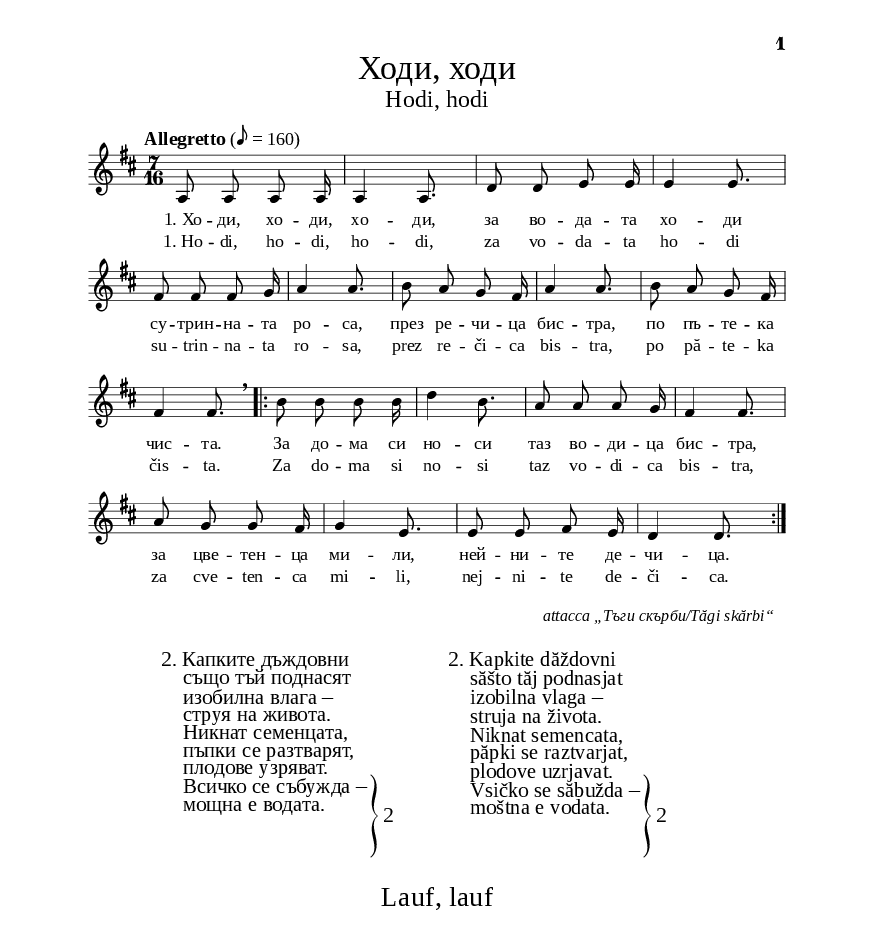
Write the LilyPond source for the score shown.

\version "2.24.3"

% include paper part and global functions
\include "include/globals.ily"

"rightBraces088" = \markup {
  \column {
    % repeat braces




    \translate #'(0 . -20.6 )
    \right-brace #40

  }
  \column {
    % repeat numbers




    \translate #'(0 . -21.5 )
    2
  }
}

\bookpart {
  \label #'ref088
  \tocItem \markup "Ходи, ходи –  Hodi, hodi"
  \include "include/bookpart-paper.ily"
  \score {
    \include "include/score-layout.ily"

    \new Voice \absolute  {
      \clef treble
      \key d \major
      \time 7/16
      \tempoFunc "Allegretto" 8 "160"
      a8 a8 a8 a16 | a4 a8. | d'8 d'8 e'8 e'16 | e'4 e'8. | \break

      fis'8 fis'8 fis'8 g'16 | a'4 a'8. | b'8 a'8 g'8 fis'16 | a'4 a'8. | b'8 a'8 g'8 fis'16 | \break

      fis'4 fis'8. \breathe | \bar ".|:" b'8 b'8 b'8 b'16| d''4 b'8. | a'8 a'8 a'8 g'16 | fis'4 fis'8. | \break

      a'8 g'8 g'8 fis'16 | g'4 e'8. | e'8 e'8 fis'8 e'16 | d'4 d'8. | \bar ":|."


    }
    \addlyrics {
      "1. Хо" -- ди, хо -- ди, хо -- ди, за во -- да -- та хо -- ди

      су -- трин -- на -- та ро -- са, през ре -- чи -- ца бис -- тра, по пъ -- те -- ка

      чис -- та. За до -- ма  си но -- си  таз во -- ди -- ца бис -- тра,

      за цве -- тен -- ца ми -- ли, ней -- ни -- те де -- чи -- ца.
    }
    \addlyrics {
      "1. Ho" -- di, ho -- di, ho -- di, za vo -- da -- ta ho -- di

      su -- trin -- na -- ta ro -- sa, prez re -- či -- ca bis -- tra, po pă -- te -- ka

      čis -- ta. Za do -- ma  si no -- si  taz vo -- di -- ca bis -- tra,

      za cve -- ten -- ca mi -- li, nej -- ni -- te de -- či -- ca.
    }

    \header {
      title = \titleFunc "Ходи, ходи" "Hodi, hodi"
    }

    \midi{}

  } % score

  \markup \empty-one
  \markup \italic \dc-one-nobold "attacca „Тъги скърби/Tăgi skărbi“"
  \markup \empty-one
  \markup \abs-fontsize #10 {
    \hspace #10
    \override #`(baseline-skip . ,bgCoupletBaselineSkip)
    \column {

      \line { 2. Капките дъждовни}
      \line { "   "също тъй поднасят}
      \line { "   "изобилна влага – }
      \line { "   "струя на живота. }
      \line { "   "Никнат семенцата, }
      \line { "   "пъпки се разтварят,}
      \line { "   "плодове узряват.}
      \line { "   "Всичко се събужда – }
      \line { "   "мощна е водата. }
    } \"rightBraces088"

    \hspace #7
    \override #`(baseline-skip . ,bgCoupletBaselineSkip)
    \column {
      \line { 2. Kapkite dăždovni}
      \line { "   "săšto tăj podnasjat}
      \line { "   "izobilna vlaga – }
      \line { "   "struja na života. }
      \line { "   "Niknat semencata, }
      \line { "   "păpki se raztvarjat,}
      \line { "   "plodove uzrjavat.}
      \line { "   "Vsičko se săbužda – }
      \line { "   "moštna e vodata. }
    } %column
    \"rightBraces088"
  } % markup

  \markup \empty-two
  % include foreign translation(s) of the song
  \version "2.24.3"

\markup \fill-line { \fontsize #deTitleFontSize "Lauf, lauf" }
\markup \null
\markup \null
\markup \fontsize #deCoupletFontSize {
  \hspace #14
  \override #`(baseline-skip . ,deCoupletBaselineSkip)

  \column {
	 
	   \line { 1. Lauf, lauf, lauf, }

  \line { "   "lauf um das Wasser,}

  \line { "   "im Morgentau, }

  \line { "   "durch ein klares Bächlein,}

  \line { "   "auf dem reinen Pfad. }

  \line { "   "Bringe dieses klare Wasser nach Hause, }

  \line { "   "zu den lieben Blümlein, }

  \line { "   "seinen kleinen Kindern.}

   \line { "   " }

  \line {  2.	So bieten die Regentropfen }

 \line { "   " reichlich Feuchtigkeit, den Strom des Lebens. }
 
 \line { "   "Samenkörner sprießen, }
 
 \line { "   "Knospen öffnen sich, }
 
 \line { "   "Früchte reifen. }
 
 \line { "   "Alles erwacht; machtvoll ist das Wasser!  }
    }
}


} % bookpart
